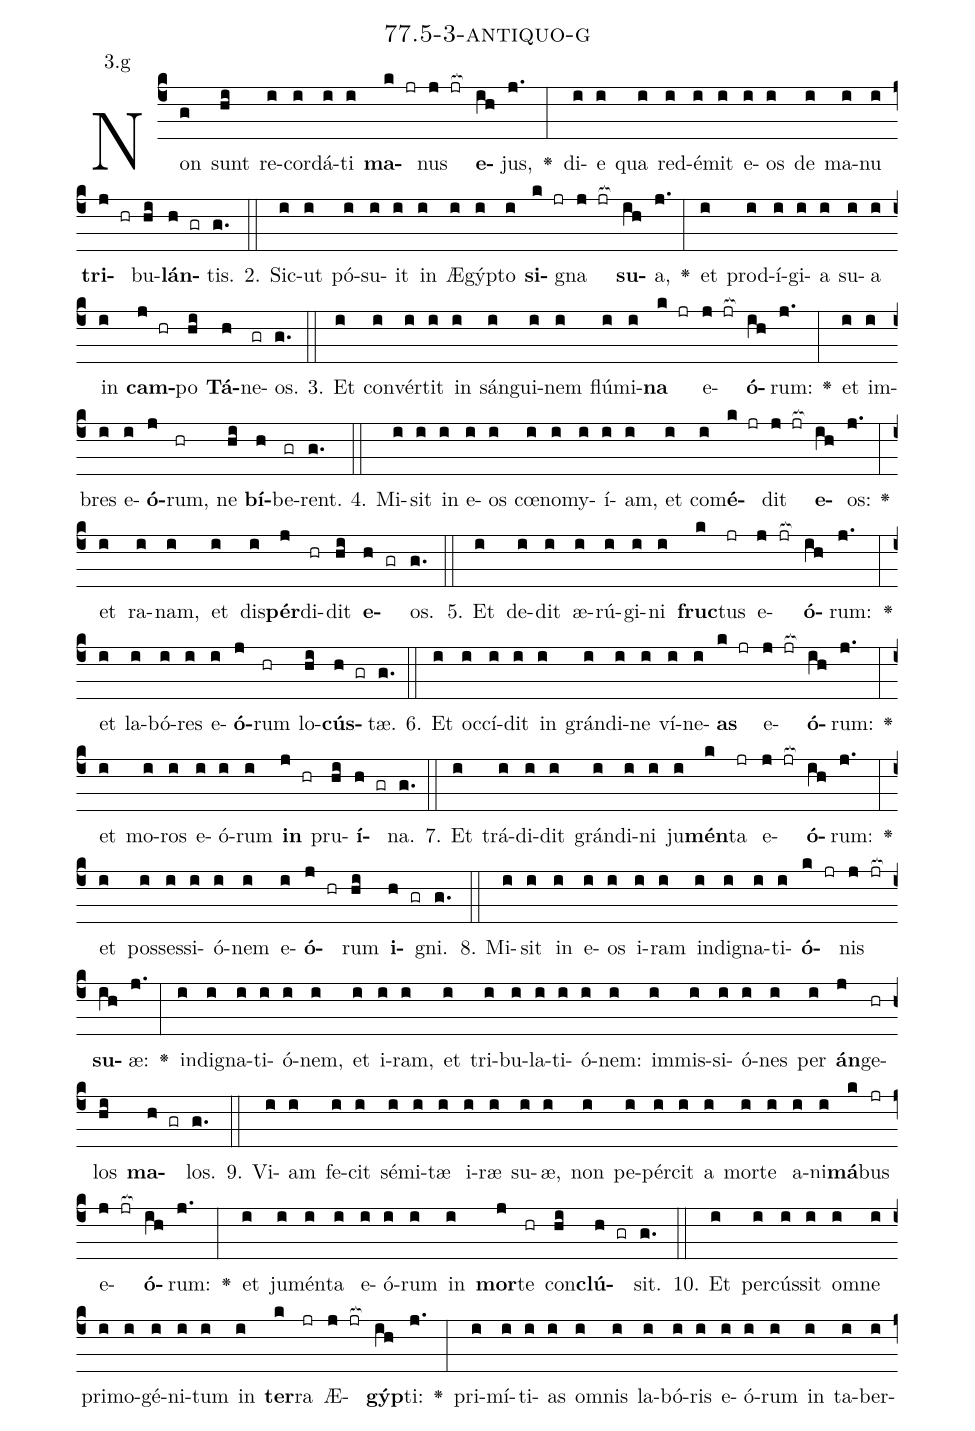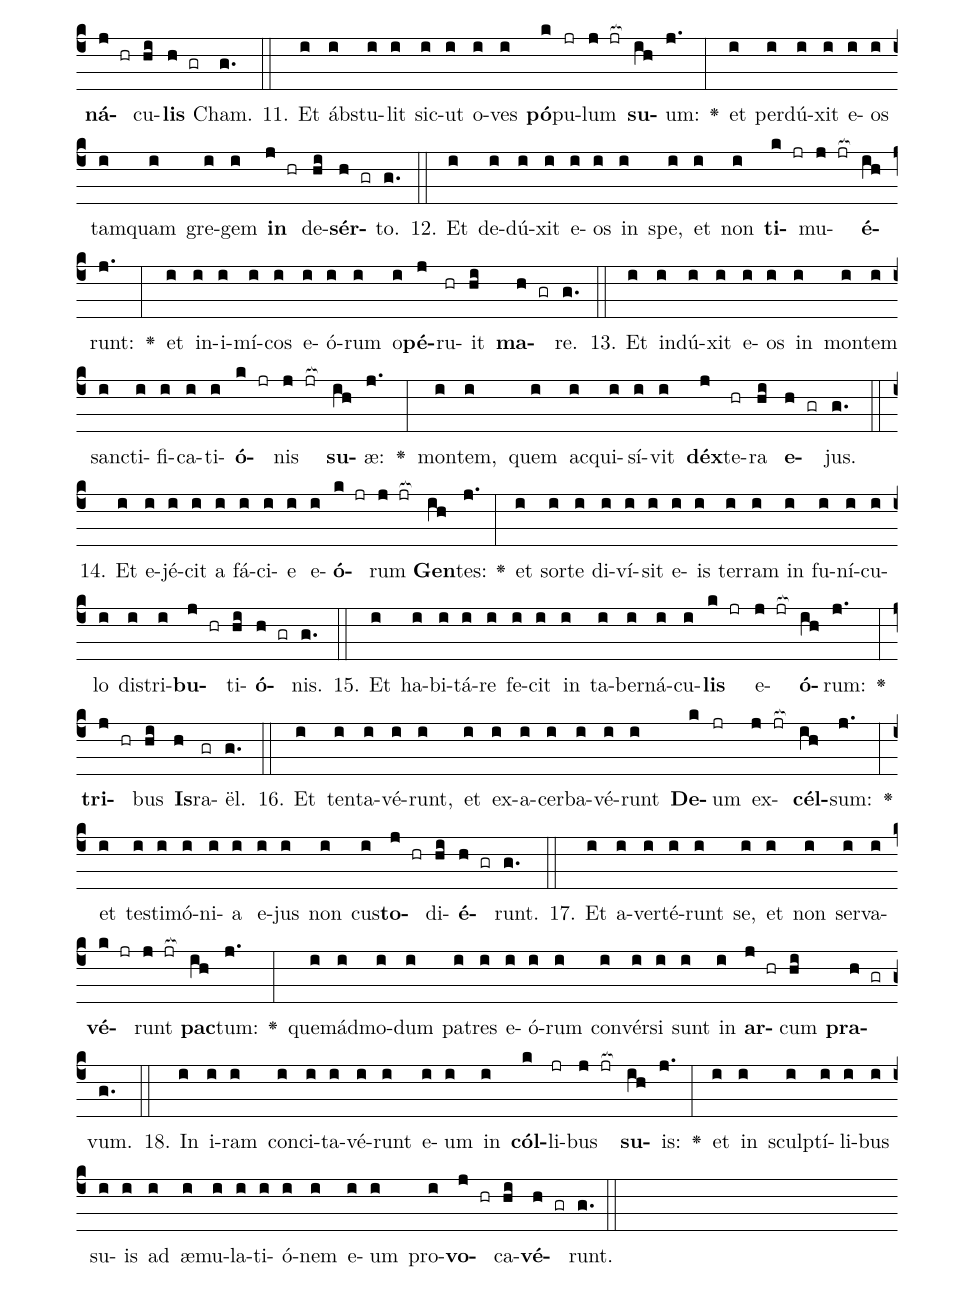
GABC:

name: 77.5-3-antiquo-g;
annotation: 3.g;
%%
(c4)Non(g) sunt(hi) re(i)cor(i)dá(i)ti(i) <b>ma</b>(k jr)nus(j jr[ocb:1{]) <b>e</b>(ih[ocb:0}])jus,(j.) <v>\greheightstar</v>(:) di(i)e(i) qua(i) red(i)é(i)mit(i) e(i)os(i) de(i) ma(i)nu(i) <b>tri</b>(j hr)bu(hi)<b>lán</b>(h gr)tis.(g.) (::)
2. Sic(i)ut(i) pó(i)su(i)it(i) in(i) Æ(i)gýp(i)to(i) <b>si</b>(k jr)gna(j jr[ocb:1{]) <b>su</b>(ih[ocb:0}])a,(j.) <v>\greheightstar</v>(:) et(i) prod(i)í(i)gi(i)a(i) su(i)a(i) in(i) <b>cam</b>(j hr)po(hi) <b>Tá</b>(h)ne(gr)os.(g.) (::)
3. Et(i) con(i)vér(i)tit(i) in(i) sán(i)gui(i)nem(i) flú(i)mi(i)<b>na</b>(k jr) e(j jr[ocb:1{])<b>ó</b>(ih[ocb:0}])rum:(j.) <v>\greheightstar</v>(:) et(i) im(i)bres(i) e(i)<b>ó</b>(j)rum,(hr) ne(hi) <b>bí</b>(h)be(gr)rent.(g.) (::)
4. Mi(i)sit(i) in(i) e(i)os(i) cœ(i)no(i)my(i)í(i)am,(i) et(i) com(i)<b>é</b>(k jr)dit(j jr[ocb:1{]) <b>e</b>(ih[ocb:0}])os:(j.) <v>\greheightstar</v>(:) et(i) ra(i)nam,(i) et(i) dis(i)<b>pér</b>(j)di(hr)dit(hi) <b>e</b>(h gr)os.(g.) (::)
5. Et(i) de(i)dit(i) æ(i)rú(i)gi(i)ni(i) <b>fruc</b>(k)tus(jr) e(j jr[ocb:1{])<b>ó</b>(ih[ocb:0}])rum:(j.) <v>\greheightstar</v>(:) et(i) la(i)bó(i)res(i) e(i)<b>ó</b>(j)rum(hr) lo(hi)<b>cús</b>(h gr)tæ.(g.) (::)
6. Et(i) oc(i)cí(i)dit(i) in(i) grán(i)di(i)ne(i) ví(i)ne(i)<b>as</b>(k jr) e(j jr[ocb:1{])<b>ó</b>(ih[ocb:0}])rum:(j.) <v>\greheightstar</v>(:) et(i) mo(i)ros(i) e(i)ó(i)rum(i) <b>in</b>(j hr) pru(hi)<b>í</b>(h gr)na.(g.) (::)
7. Et(i) trá(i)di(i)dit(i) grán(i)di(i)ni(i) ju(i)<b>mén</b>(k)ta(jr) e(j jr[ocb:1{])<b>ó</b>(ih[ocb:0}])rum:(j.) <v>\greheightstar</v>(:) et(i) pos(i)ses(i)si(i)ó(i)nem(i) e(i)<b>ó</b>(j hr)rum(hi) <b>i</b>(h gr)gni.(g.) (::)
8. Mi(i)sit(i) in(i) e(i)os(i) i(i)ram(i) in(i)di(i)gna(i)ti(i)<b>ó</b>(k jr)nis(j jr[ocb:1{]) <b>su</b>(ih[ocb:0}])æ:(j.) <v>\greheightstar</v>(:) in(i)di(i)gna(i)ti(i)ó(i)nem,(i) et(i) i(i)ram,(i) et(i) tri(i)bu(i)la(i)ti(i)ó(i)nem:(i) im(i)mis(i)si(i)ó(i)nes(i) per(i) <b>án</b>(j)ge(hr)los(hi) <b>ma</b>(h gr)los.(g.) (::)
9. Vi(i)am(i) fe(i)cit(i) sé(i)mi(i)tæ(i) i(i)ræ(i) su(i)æ,(i) non(i) pe(i)pér(i)cit(i) a(i) mor(i)te(i) a(i)ni(i)<b>má</b>(k)bus(jr) e(j jr[ocb:1{])<b>ó</b>(ih[ocb:0}])rum:(j.) <v>\greheightstar</v>(:) et(i) ju(i)mén(i)ta(i) e(i)ó(i)rum(i) in(i) <b>mor</b>(j)te(hr) con(hi)<b>clú</b>(h gr)sit.(g.) (::)
10. Et(i) per(i)cús(i)sit(i) om(i)ne(i) pri(i)mo(i)gé(i)ni(i)tum(i) in(i) <b>ter</b>(k)ra(jr) Æ(j jr[ocb:1{])<b>gýp</b>(ih[ocb:0}])ti:(j.) <v>\greheightstar</v>(:) pri(i)mí(i)ti(i)as(i) om(i)nis(i) la(i)bó(i)ris(i) e(i)ó(i)rum(i) in(i) ta(i)ber(i)<b>ná</b>(j hr)cu(hi)<b>lis</b>(h gr) Cham.(g.) (::)
11. Et(i) ábs(i)tu(i)lit(i) sic(i)ut(i) o(i)ves(i) <b>pó</b>(k)pu(jr)lum(j jr[ocb:1{]) <b>su</b>(ih[ocb:0}])um:(j.) <v>\greheightstar</v>(:) et(i) per(i)dú(i)xit(i) e(i)os(i) tam(i)quam(i) gre(i)gem(i) <b>in</b>(j hr) de(hi)<b>sér</b>(h gr)to.(g.) (::)
12. Et(i) de(i)dú(i)xit(i) e(i)os(i) in(i) spe,(i) et(i) non(i) <b>ti</b>(k jr)mu(j jr[ocb:1{])<b>é</b>(ih[ocb:0}])runt:(j.) <v>\greheightstar</v>(:) et(i) in(i)i(i)mí(i)cos(i) e(i)ó(i)rum(i) o(i)<b>pé</b>(j)ru(hr)it(hi) <b>ma</b>(h gr)re.(g.) (::)
13. Et(i) in(i)dú(i)xit(i) e(i)os(i) in(i) mon(i)tem(i) sanc(i)ti(i)fi(i)ca(i)ti(i)<b>ó</b>(k jr)nis(j jr[ocb:1{]) <b>su</b>(ih[ocb:0}])æ:(j.) <v>\greheightstar</v>(:) mon(i)tem,(i) quem(i) ac(i)qui(i)sí(i)vit(i) <b>déx</b>(j)te(hr)ra(hi) <b>e</b>(h gr)jus.(g.) (::)
14. Et(i) e(i)jé(i)cit(i) a(i) fá(i)ci(i)e(i) e(i)<b>ó</b>(k jr)rum(j jr[ocb:1{]) <b>Gen</b>(ih[ocb:0}])tes:(j.) <v>\greheightstar</v>(:) et(i) sor(i)te(i) di(i)ví(i)sit(i) e(i)is(i) ter(i)ram(i) in(i) fu(i)ní(i)cu(i)lo(i) dis(i)tri(i)<b>bu</b>(j hr)ti(hi)<b>ó</b>(h gr)nis.(g.) (::)
15. Et(i) ha(i)bi(i)tá(i)re(i) fe(i)cit(i) in(i) ta(i)ber(i)ná(i)cu(i)<b>lis</b>(k jr) e(j jr[ocb:1{])<b>ó</b>(ih[ocb:0}])rum:(j.) <v>\greheightstar</v>(:) <b>tri</b>(j hr)bus(hi) <b>Is</b>(h)ra(gr)ël.(g.) (::)
16. Et(i) ten(i)ta(i)vé(i)runt,(i) et(i) ex(i)a(i)cer(i)ba(i)vé(i)runt(i) <b>De</b>(k)um(jr) ex(j jr[ocb:1{])<b>cél</b>(ih[ocb:0}])sum:(j.) <v>\greheightstar</v>(:) et(i) tes(i)ti(i)mó(i)ni(i)a(i) e(i)jus(i) non(i) cus(i)<b>to</b>(j hr)di(hi)<b>é</b>(h gr)runt.(g.) (::)
17. Et(i) a(i)ver(i)té(i)runt(i) se,(i) et(i) non(i) ser(i)va(i)<b>vé</b>(k jr)runt(j jr[ocb:1{]) <b>pac</b>(ih[ocb:0}])tum:(j.) <v>\greheightstar</v>(:) quem(i)ád(i)mo(i)dum(i) pa(i)tres(i) e(i)ó(i)rum(i) con(i)vér(i)si(i) sunt(i) in(i) <b>ar</b>(j hr)cum(hi) <b>pra</b>(h gr)vum.(g.) (::)
18. In(i) i(i)ram(i) con(i)ci(i)ta(i)vé(i)runt(i) e(i)um(i) in(i) <b>cól</b>(k)li(jr)bus(j jr[ocb:1{]) <b>su</b>(ih[ocb:0}])is:(j.) <v>\greheightstar</v>(:) et(i) in(i) sculp(i)tí(i)li(i)bus(i) su(i)is(i) ad(i) æ(i)mu(i)la(i)ti(i)ó(i)nem(i) e(i)um(i) pro(i)<b>vo</b>(j hr)ca(hi)<b>vé</b>(h gr)runt.(g.) (::)
